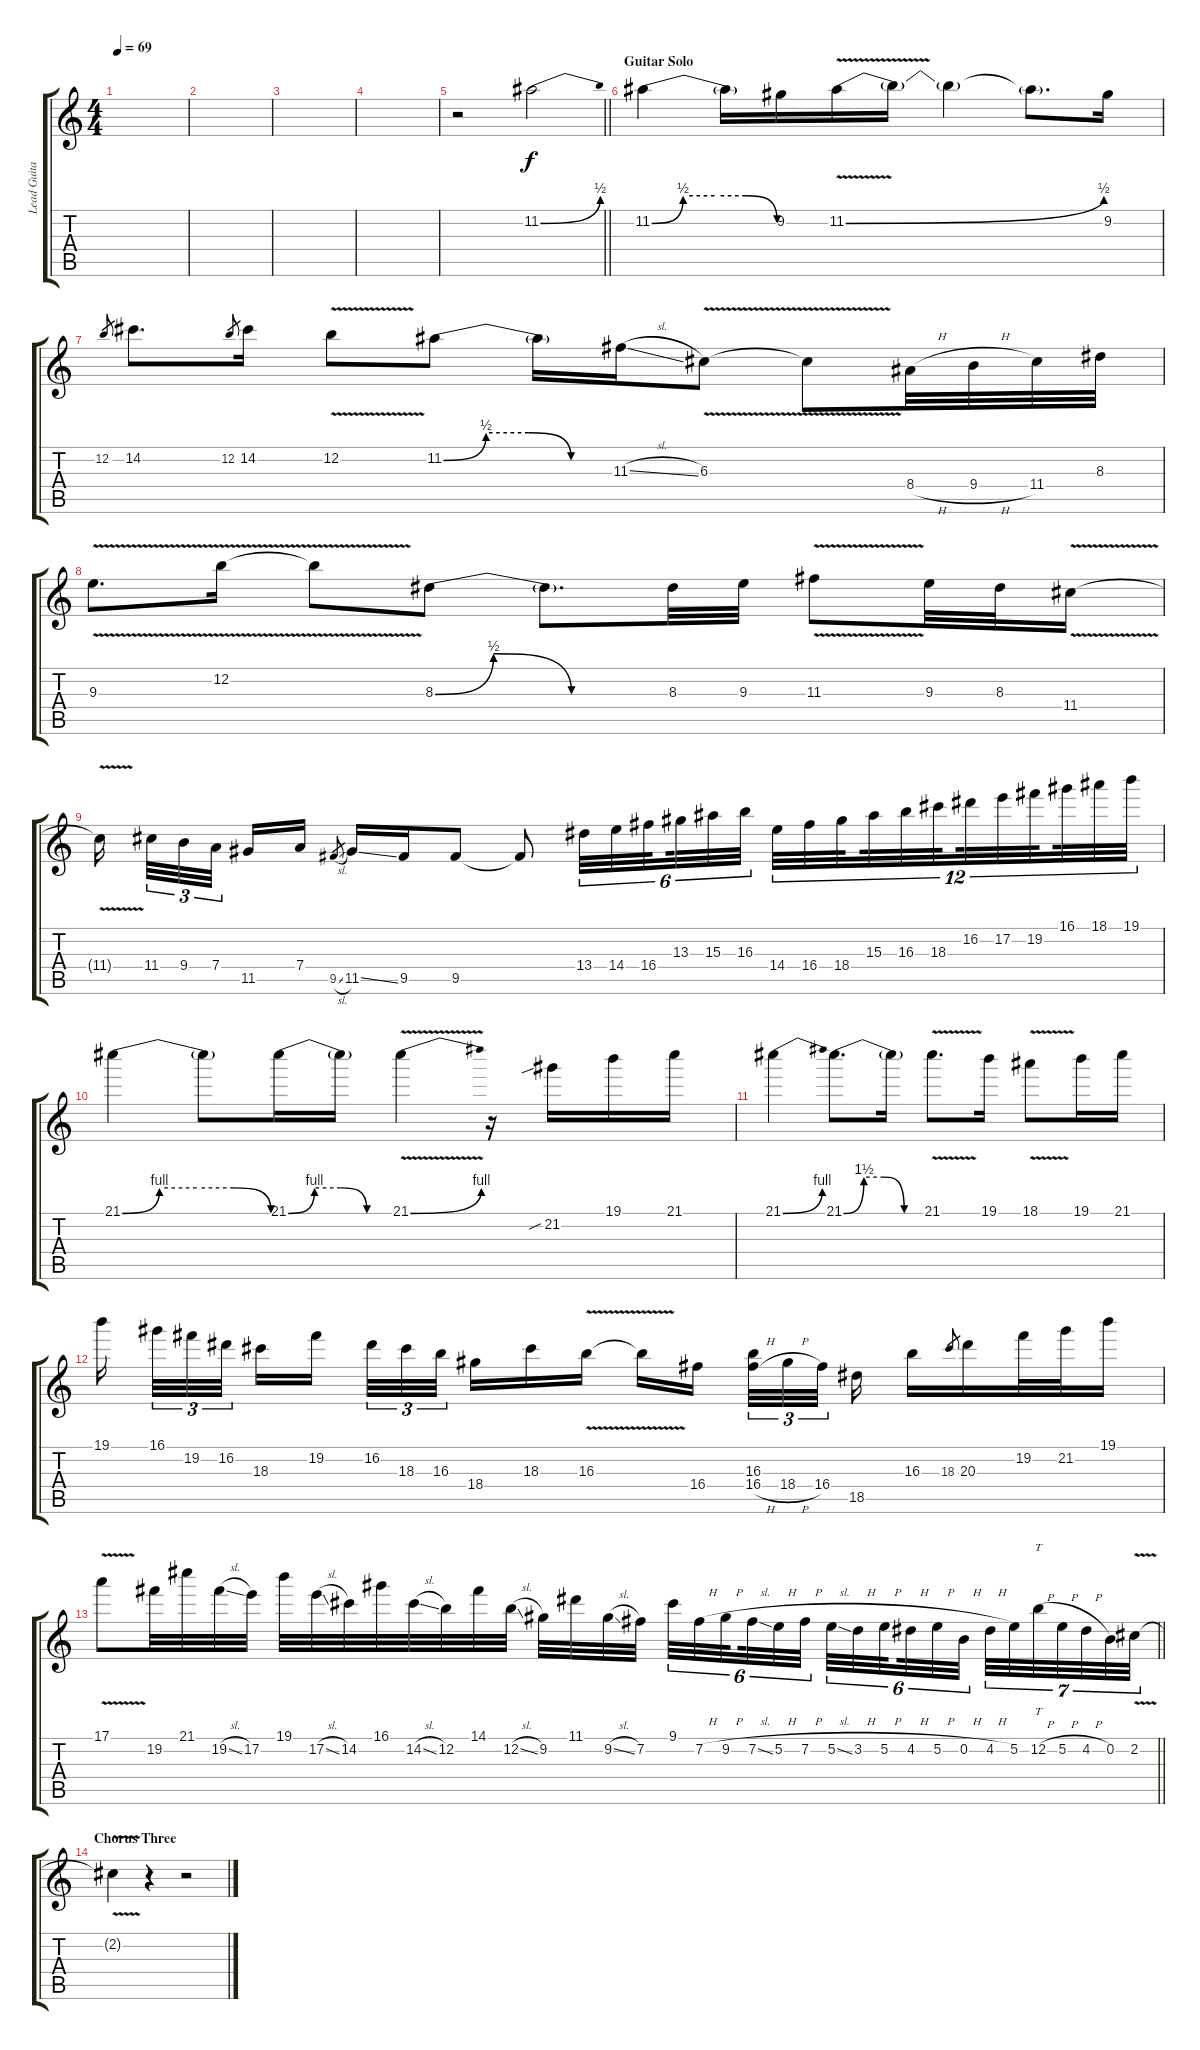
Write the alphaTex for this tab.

\track ("Lead Guitar" "Lead Guita") {instrument distortionguitar}
\staff {score tabs}
\tuning (E4 B3 G3 D3 A2 E2) {hide}
\ts (4 4)
\tempo 69
\clef g2
\ks c
|
|
|
|
\barLineRight lightlight
r.2 11.2{be (bend 0 0 60 2)}.2 |
\section ("" "Guitar Solo")
11.2{be (custom 0 0 15 2 30 2 45 2 60 0)}.4 11.2{t}.16 9.2.16 11.2{be (bend 0 0 60 2) v}.16 11.2{t}.16 11.2{t}.4 11.2{t}.8{d} 9.2.16 |
12.2.8{gr} 14.2.8{d} 12.2.8{gr} 14.2.16 12.2{v}.8 11.2{be (custom 0 0 15 2 30 2 45 0 60 0)}.8 11.2{t}.16 11.3{sl}.16 6.3{v}.8 6.3{t}.8 8.4{h}.32 9.4{h}.32 11.4.32 8.3.32 |
9.3{v}.8{d} 12.2{v}.16 12.2{t}.8 8.3{be (custom 0 0 15 2 35 0 45 0 60 0)}.8 8.3{t}.8{d} 8.3.32 9.3.32 11.3{v}.8 9.3.32 8.3.32 11.4{v}.16 |
11.4{t}.16{beam splitsecondary} 11.4.32{tu (3 2)} 9.4.32{tu (3 2)} 7.4.32{tu (3 2) beam splitsecondary} 11.5.16 7.4.16 9.5{sl}.8{gr} 11.5{ss}.16 9.5.16 9.5.8 9.5{t}.8 13.4.32{tu (6 4)} 14.4.32{tu (6 4)} 16.4.32{tu (6 4) beam splitsecondary} 13.3.32{tu (6 4)} 15.3.32{tu (6 4)} 16.3.32{tu (6 4)} 14.4.32{tu (12 8)} 16.4.32{tu (12 8)} 18.4.32{tu (12 8) beam splitsecondary} 15.3.32{tu (12 8)} 16.3.32{tu (12 8)} 18.3.32{tu (12 8) beam splitsecondary} 16.2.32{tu (12 8)} 17.2.32{tu (12 8)} 19.2.32{tu (12 8) beam splitsecondary} 16.1.32{tu (12 8)} 18.1.32{tu (12 8)} 19.1.32{tu (12 8)} |
21.1{be (custom 0 0 15 4 30 4 45 4 60 0)}.4 21.1{t}.8 21.1{be (custom 0 0 15 4 30 4 45 0 60 0)}.16 21.1{t}.16 21.1{be (bend 0 0 60 4) v}.4 r.16 21.2{sib}.16 19.1.16 21.1.16 |
21.1{be (bend 0 0 60 4)}.4 21.1{be (custom 0 0 15 6 30 6 45 0 60 0)}.8{d} 21.1{t}.16 21.1{v}.8{d} 19.1.16 18.1{v}.8 19.1.16 21.1.16 |
19.1.16{beam splitsecondary} 16.1.32{tu (3 2)} 19.2.32{tu (3 2)} 16.2.32{tu (3 2) beam splitsecondary} 18.3.16 19.2.16 16.2.32{tu (3 2)} 18.3.32{tu (3 2)} 16.3.32{tu (3 2) beam splitsecondary} 18.4.16 18.3.16 16.3{v}.16 16.3{t}.16 16.4.16{beam splitsecondary} (16.3 16.4{h}).32{tu (3 2)} 18.4{h}.32{tu (3 2)} 16.4.32{tu (3 2) beam splitsecondary} 18.5.16 16.3.16 18.3.8{gr} 20.3.16 19.2.32 21.2.32 19.1.16 |
\barLineRight lightlight
17.1{v}.8 19.2.32 21.1.32 19.2{sl}.32 17.2.32 19.1.32 17.2{sl}.32 14.2.32 16.1.32 14.2{sl}.32 12.2.32 14.1.32 12.2{sl}.32 9.2.32 11.1.32 9.2{sl}.32 7.2.32{beam splitsecondary} 9.1.32{tu (6 4)} 7.2{h}.32{tu (6 4)} 9.2{h}.32{tu (6 4) beam splitsecondary} 7.2{sl}.32{tu (6 4)} 5.2{h}.32{tu (6 4)} 7.2{h}.32{tu (6 4)} 5.2{sl}.32{tu (6 4)} 3.2{h}.32{tu (6 4)} 5.2{h}.32{tu (6 4) beam splitsecondary} 4.2{h}.32{tu (6 4)} 5.2{h}.32{tu (6 4)} 0.2{h}.32{tu (6 4) beam splitsecondary} 4.2{h}.32{tu (7 4)} 5.2.32{tu (7 4)} 12.2{h}.32{tt tu (7 4)} 5.2{h}.32{tu (7 4)} 4.2{h}.32{tu (7 4)} 0.2.32{tu (7 4)} 2.2{v}.32{tu (7 4)} |
\section ("" "Chorus Three")
2.2{t}.4{volume 6} r.4 r.2
